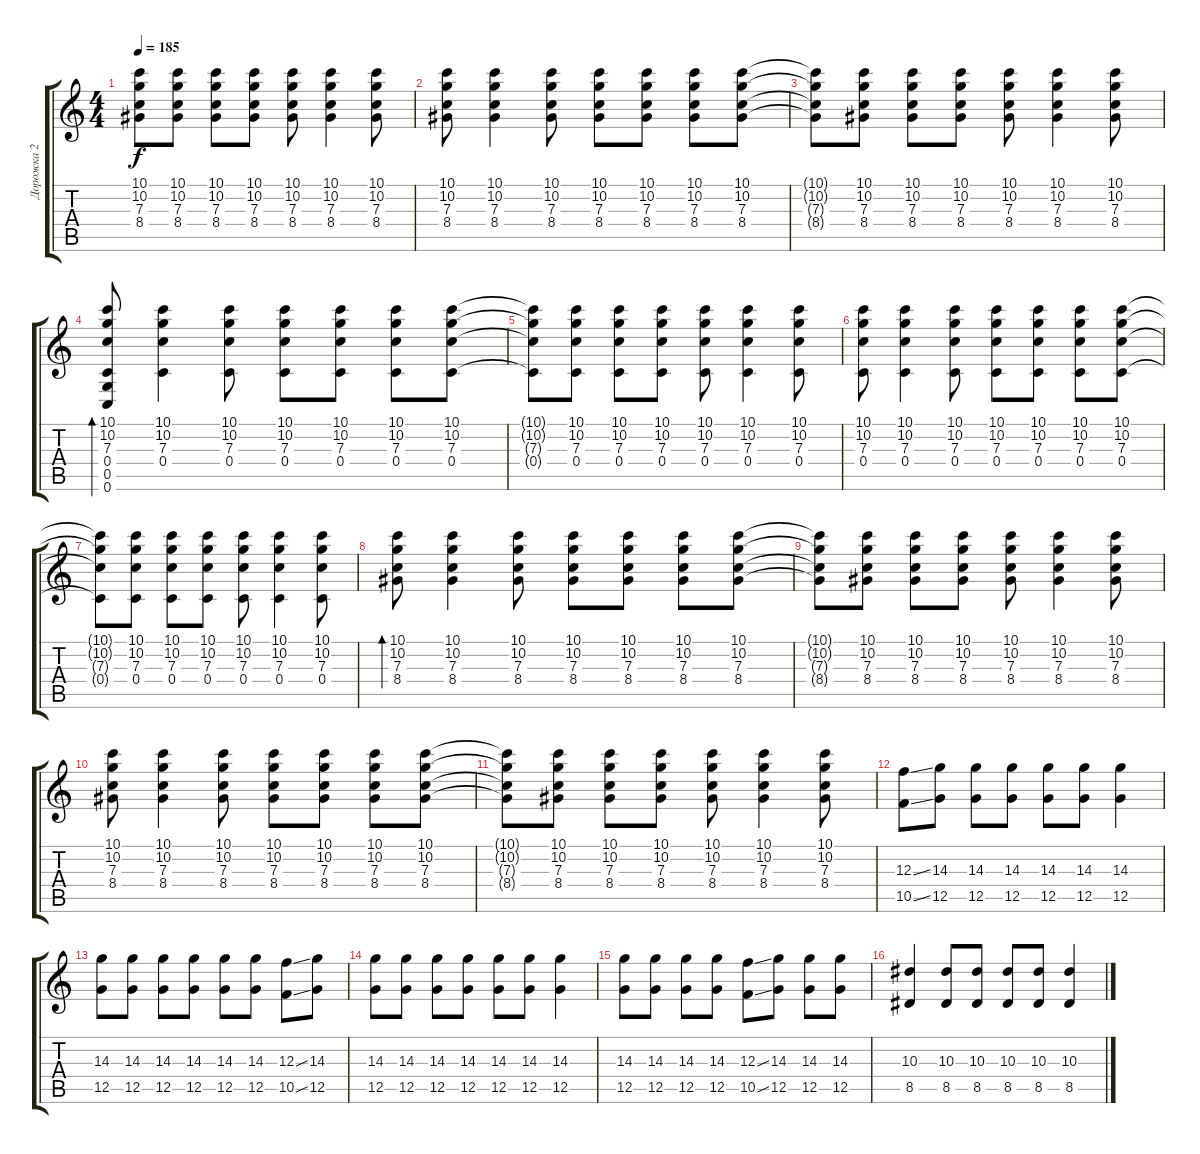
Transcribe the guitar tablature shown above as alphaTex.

\track ("Дорожка 2" "Дорожка 2") {instrument distortionguitar}
\staff {score tabs}
\tuning (D4 A3 F3 C3 G2 C2) {hide}
\ts (4 4)
\tempo 185
\clef g2
\ks c
(10.1{t} 10.2{t} 7.3{t} 8.4{t}).8{dy f} (10.1 10.2 7.3 8.4).8 (10.1 10.2 7.3 8.4).8 (10.1 10.2 7.3 8.4).8 (10.1 10.2 7.3 8.4).8 (10.1 10.2 7.3 8.4).4 (10.1 10.2 7.3 8.4).8 |
(10.1 10.2 7.3 8.4).8 (10.1 10.2 7.3 8.4).4 (10.1 10.2 7.3 8.4).8 (10.1 10.2 7.3 8.4).8 (10.1 10.2 7.3 8.4).8 (10.1 10.2 7.3 8.4).8 (10.1 10.2 7.3 8.4).8 |
(10.1{t} 10.2{t} 7.3{t} 8.4{t}).8 (10.1 10.2 7.3 8.4).8 (10.1 10.2 7.3 8.4).8 (10.1 10.2 7.3 8.4).8 (10.1 10.2 7.3 8.4).8 (10.1 10.2 7.3 8.4).4 (10.1 10.2 7.3 8.4).8 |
(10.1 10.2 7.3 0.4 0.5 0.6).8{bd 240} (10.1 10.2 7.3 0.4).4 (10.1 10.2 7.3 0.4).8 (10.1 10.2 7.3 0.4).8 (10.1 10.2 7.3 0.4).8 (10.1 10.2 7.3 0.4).8 (10.1 10.2 7.3 0.4).8 |
(10.1{t} 10.2{t} 7.3{t} 0.4{t}).8 (10.1 10.2 7.3 0.4).8 (10.1 10.2 7.3 0.4).8 (10.1 10.2 7.3 0.4).8 (10.1 10.2 7.3 0.4).8 (10.1 10.2 7.3 0.4).4 (10.1 10.2 7.3 0.4).8 |
(10.1 10.2 7.3 0.4).8 (10.1 10.2 7.3 0.4).4 (10.1 10.2 7.3 0.4).8 (10.1 10.2 7.3 0.4).8 (10.1 10.2 7.3 0.4).8 (10.1 10.2 7.3 0.4).8 (10.1 10.2 7.3 0.4).8 |
(10.1{t} 10.2{t} 7.3{t} 0.4{t}).8 (10.1 10.2 7.3 0.4).8 (10.1 10.2 7.3 0.4).8 (10.1 10.2 7.3 0.4).8 (10.1 10.2 7.3 0.4).8 (10.1 10.2 7.3 0.4).4 (10.1 10.2 7.3 0.4).8 |
(10.1 10.2 7.3 8.4).8{bd 240} (10.1 10.2 7.3 8.4).4 (10.1 10.2 7.3 8.4).8 (10.1 10.2 7.3 8.4).8 (10.1 10.2 7.3 8.4).8 (10.1 10.2 7.3 8.4).8 (10.1 10.2 7.3 8.4).8 |
(10.1{t} 10.2{t} 7.3{t} 8.4{t}).8 (10.1 10.2 7.3 8.4).8 (10.1 10.2 7.3 8.4).8 (10.1 10.2 7.3 8.4).8 (10.1 10.2 7.3 8.4).8 (10.1 10.2 7.3 8.4).4 (10.1 10.2 7.3 8.4).8 |
(10.1 10.2 7.3 8.4).8 (10.1 10.2 7.3 8.4).4 (10.1 10.2 7.3 8.4).8 (10.1 10.2 7.3 8.4).8 (10.1 10.2 7.3 8.4).8 (10.1 10.2 7.3 8.4).8 (10.1 10.2 7.3 8.4).8 |
(10.1{t} 10.2{t} 7.3{t} 8.4{t}).8 (10.1 10.2 7.3 8.4).8 (10.1 10.2 7.3 8.4).8 (10.1 10.2 7.3 8.4).8 (10.1 10.2 7.3 8.4).8 (10.1 10.2 7.3 8.4).4 (10.1 10.2 7.3 8.4).8 |
(12.3{ss} 10.5{ss}).8 (14.3 12.5).8 (14.3 12.5).8 (14.3 12.5).8 (14.3 12.5).8 (14.3 12.5).8 (14.3 12.5).4 |
(14.3 12.5).8 (14.3 12.5).8 (14.3 12.5).8 (14.3 12.5).8 (14.3 12.5).8 (14.3 12.5).8 (12.3{ss} 10.5{ss}).8 (14.3 12.5).8 |
(14.3 12.5).8 (14.3 12.5).8 (14.3 12.5).8 (14.3 12.5).8 (14.3 12.5).8 (14.3 12.5).8 (14.3 12.5).4 |
(14.3 12.5).8 (14.3 12.5).8 (14.3 12.5).8 (14.3 12.5).8 (12.3{ss} 10.5{ss}).8 (14.3 12.5).8 (14.3 12.5).8 (14.3 12.5).8 |
(10.3 8.5).4 (10.3 8.5).8 (10.3 8.5).8 (10.3 8.5).8 (10.3 8.5).8 (10.3 8.5).4
